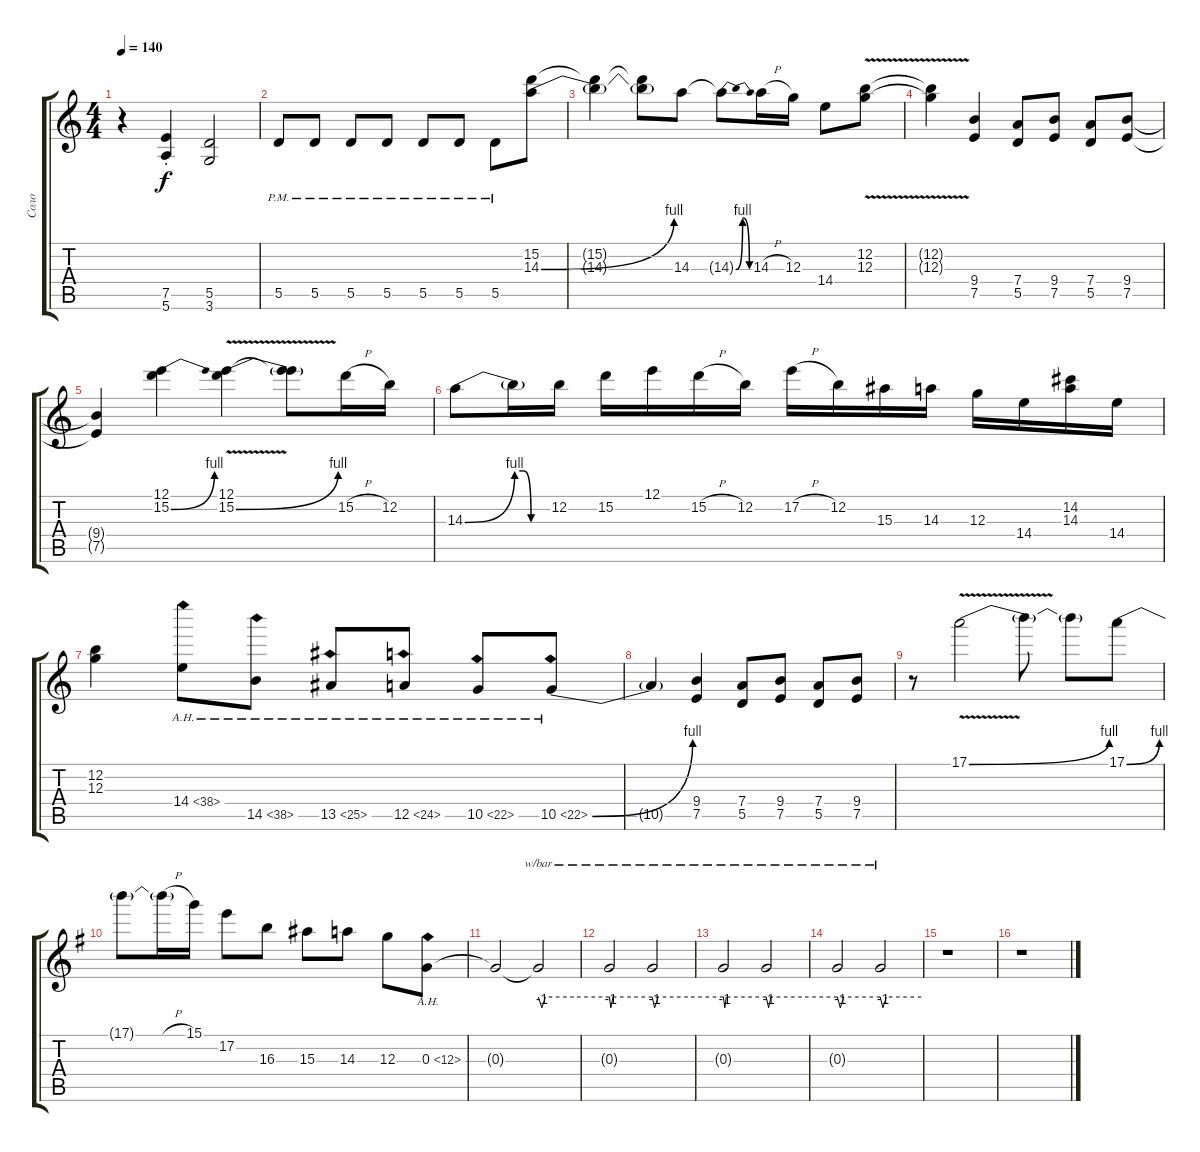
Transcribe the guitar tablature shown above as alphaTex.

\track ("Соло" "Соло") {instrument distortionguitar}
\staff {score tabs}
\tuning (E4 B3 G3 D3 A2 E2) {hide}
\ts (4 4)
\tempo 140
\clef g2
\ks c
r.4{dy f} (7.5{st} 5.6{st}).4 (5.5 3.6).2 |
5.5{pm}.8 5.5{pm}.8 5.5{pm}.8 5.5{pm}.8 5.5{pm}.8 5.5{pm}.8 5.5{pm}.8 (15.2 14.3{be (bend 0 0 60 4)}).8 |
(15.2{t} 14.3{t}).4 (15.2{t} 14.3{t}).8 14.3.8 14.3{be (bendrelease 0 0 30 4 45 4 60 0) t}.8 14.3{h}.16 12.3.16 14.4.8 (12.2{v} 12.3{v}).8 |
(12.2{t} 12.3{t}).4 (9.4 7.5).4 (7.4 5.5).8 (9.4 7.5).8 (7.4 5.5).8 (9.4 7.5).8 |
(9.4{t} 7.5{t}).4 (12.1 15.2{be (bend 0 0 60 4)}).4 (12.1 15.2{be (bend 0 0 60 4) v}).4 (12.1{t} 15.2{t}).8 15.2{h}.16 12.2.16 |
14.3{be (bend 0 0 60 4)}.8 14.3{be (custom 0 4 15 4 30 0 60 0) t}.16 12.2.16 15.2.16 12.1.16 15.2{h}.16 12.2.16 17.2{h}.16 12.2.16 15.3.16 14.3.16 12.3.16 14.4.16 (14.2 14.3).16 14.4.16 |
(12.2 12.3).4 14.4{ah 24}.8 14.5{ah 24}.8 13.5{ah 12}.8 12.5{ah 12}.8 10.5{ah 12}.8 10.5{be (bend 0 0 60 4) ah 12}.8 |
10.5{t}.4 (9.4 7.5).4 (7.4 5.5).8 (9.4 7.5).8 (7.4 5.5).8 (9.4 7.5).8 |
r.8 17.1{be (bend 0 0 60 4) v}.2 17.1{t}.8 17.1{t}.8 17.1{be (bend 0 0 60 4)}.8 |
\ks g
17.1{t}.8 17.1{h t}.16 15.1.16 17.2.8 16.3.8 15.3.8 14.3.8 12.3.8 0.3{ah 12}.8 |
0.3{t}.2 0.3{t}.2{tbe (custom default 0 0 3 -4 6 0 30 0 60 0)} |
0.3{t}.2{tbe (custom default 0 0 2 -4 5 0 30 0 60 0)} 0.3{t}.2{tbe (custom default 0 0 2 -4 5 0 30 0 60 0)} |
0.3{t}.2{tbe (custom default 0 0 2 -4 4 0 30 0 60 0)} 0.3{t}.2{tbe (custom default 0 0 2 -4 4 0 30 0 60 0)} |
0.3{t}.2{tbe (custom default 0 0 4 -4 9 0 60 0)} 0.3{t}.2{tbe (custom default 0 0 4 -4 9 0 60 0)} |
r.1 |
r.1
